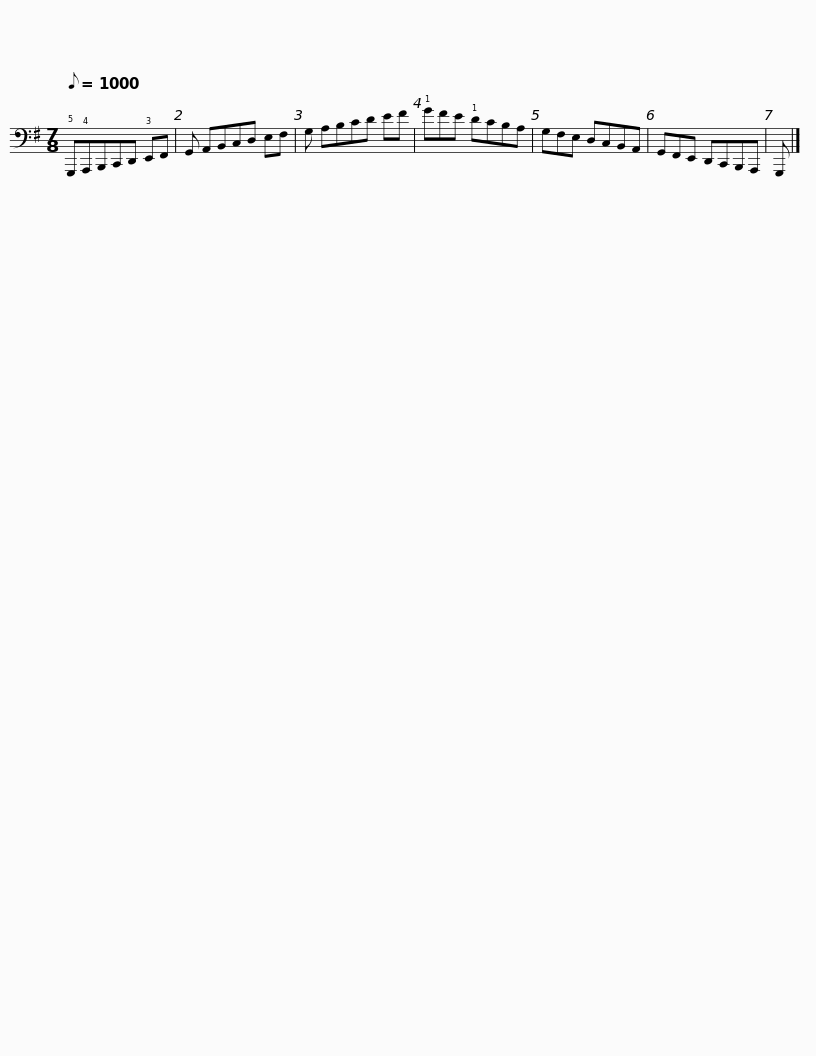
X:1
L:1/8
Q:1/8=1000
M:7/8
I:linebreak $
K:G
V:1 bass
V:1
 !5!G,,,!4!A,,,B,,,C,,D,, !3!E,,F,, |G,, A,,B,,C,D, E,F, |G, A,B,CD EF |!1!GFE !1!DCB,A, | G,F,E, D,C,B,,A,, | %5
 G,,F,,E,, D,,C,,B,,,A,,, |G,,, |] %7
